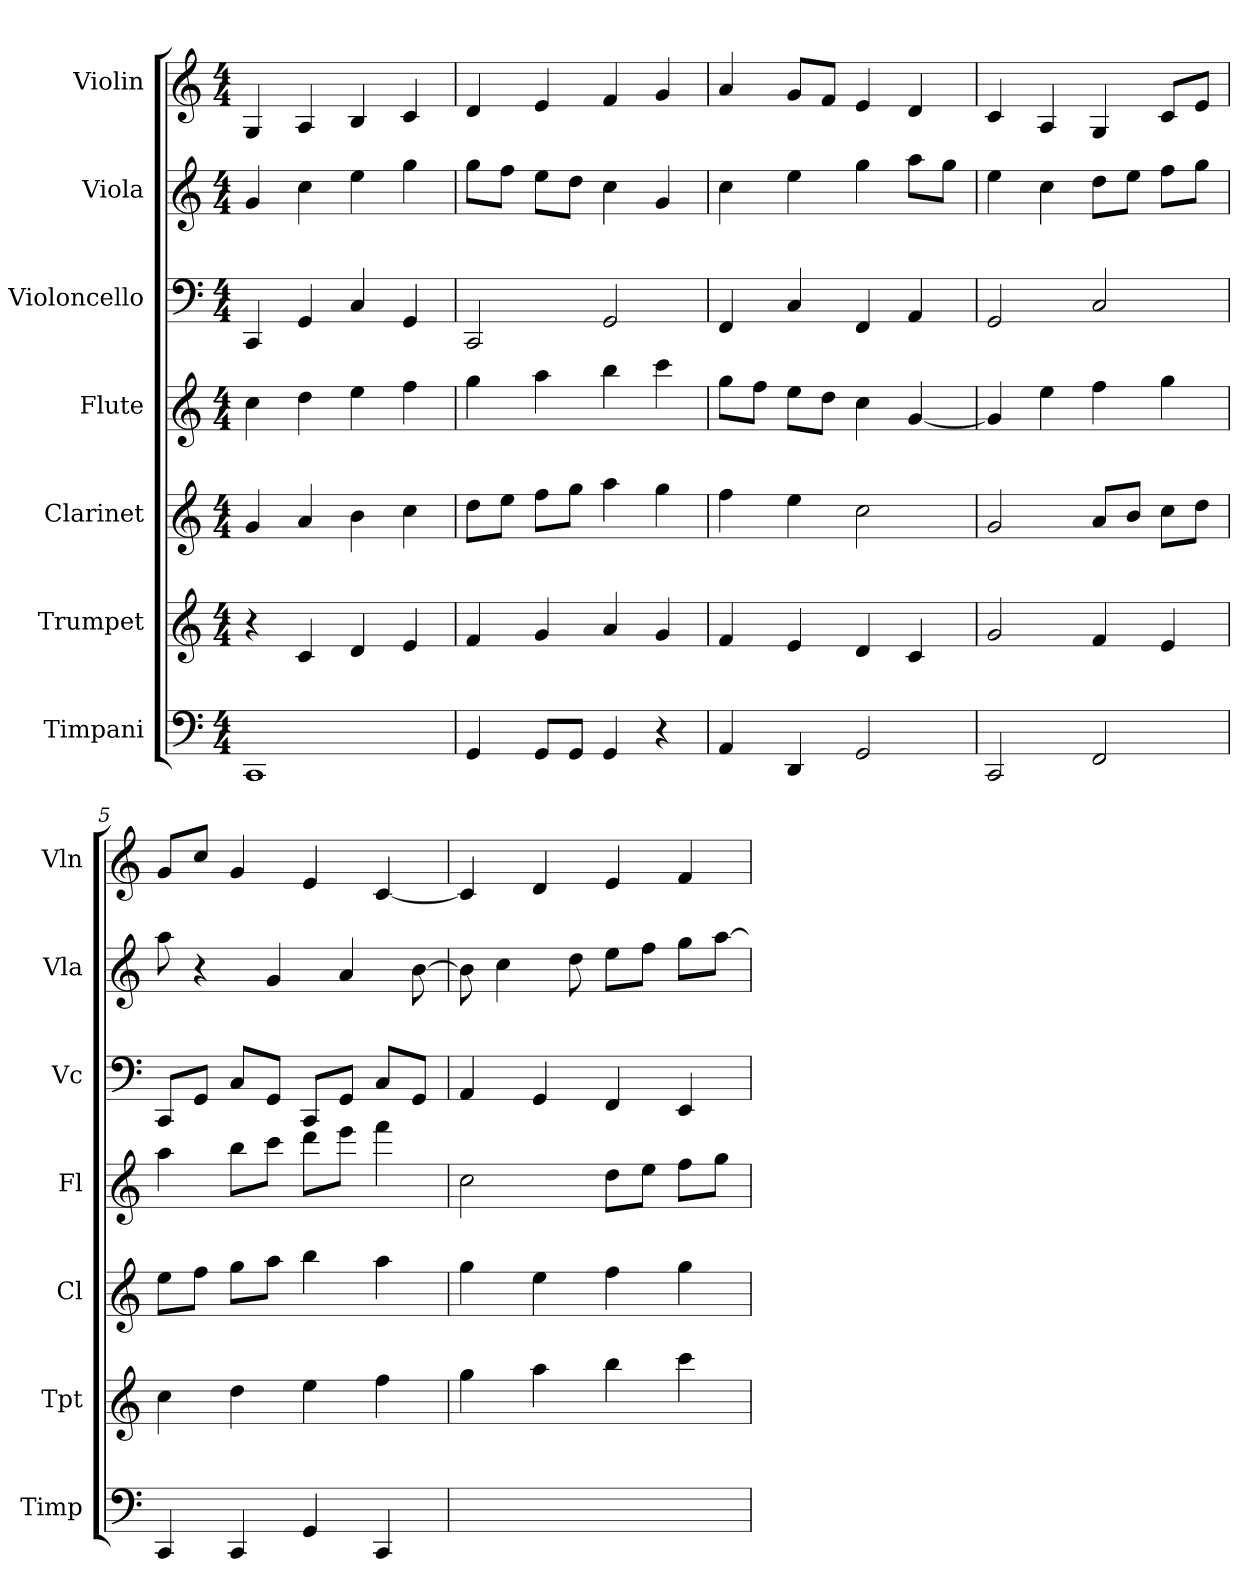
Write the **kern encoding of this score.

**kern	**kern	**kern	**kern	**kern	**kern	**kern
*part7	*part6	*part5	*part4	*part3	*part2	*part1
*staff7	*staff6	*staff5	*staff4	*staff3	*staff2	*staff1
*I"Timpani	*I"Trumpet	*I"Clarinet	*I"Flute	*I"Violoncello	*I"Viola	*I"Violin
*I'Timp	*I'Tpt	*I'Cl	*I'Fl	*I'Vc	*I'Vla	*I'Vln
*clefF4	*clefG2	*clefG2	*clefG2	*clefF4	*clefG2	*clefG2
*	*ITrd1c2	*ITrd1c2	*	*	*	*
*k[]	*k[b-e-]	*k[b-e-]	*k[]	*k[]	*k[]	*k[]
*M4/4	*M4/4	*M4/4	*M4/4	*M4/4	*M4/4	*M4/4
=1	=1	=1	=1	=1	=1	=1
1CC	4r	4f	4cc	4CC	4g	4G
.	4B-	4g	4dd	4GG	4cc	4A
.	4c	4a	4ee	4C	4ee	4B
.	4d	4b-	4ff	4GG	4gg	4c
=2	=2	=2	=2	=2	=2	=2
4GG	4e-	8cc\L	4gg	2CC	8gg\L	4d
.	.	8dd\J	.	.	8ff\J	.
8GG/L	4f	8ee-\L	4aa	.	8ee\L	4e
8GG/J	.	8ff\J	.	.	8dd\J	.
4GG	4g	4gg	4bb	2GG	4cc	4f
4r	4f	4ff	4ccc	.	4g	4g
=3	=3	=3	=3	=3	=3	=3
4AA	4e-	4ee-	8gg\L	4FF	4cc	4a
.	.	.	8ff\J	.	.	.
4DD	4d	4dd	8ee\L	4C	4ee	8g/L
.	.	.	8dd\J	.	.	8f/J
2GG	4c	2b-	4cc	4FF	4gg	4e
.	4B-	.	[4g	4AA	8aa\L	4d
.	.	.	.	.	8gg\J	.
=4	=4	=4	=4	=4	=4	=4
2CC	2f	2f	4g]	2GG	4ee	4c
.	.	.	4ee	.	4cc	4A
2FF	4e-	8g/L	4ff	2C	8dd"\L	4G
.	.	8a/J	.	.	8ee"\J	.
.	4d	8b-\L	4gg	.	8ff"\L	8c"/L
.	.	8cc\J	.	.	8gg"\J	8e"/J
=5	=5	=5	=5	=5	=5	=5
4CC	4b-	8dd\L	4aa	8CC"/L	8aa"	8g"/L
.	.	8ee-\J	.	8GG"/J	4r	8cc"/J
4CC	4cc	8ff\L	8bb\L	8C"/L	.	4g
.	.	8gg\J	8ccc\J	8GG"/J	4g	.
4GG	4dd	4aa	8ddd\L	8CC"/L	.	4e
.	.	.	8eee\J	8GG"/J	4a	.
4CC	4ee-	4gg	4fff	8C"/L	.	[4c
.	.	.	.	8GG"/J	[8b	.
=6	=6	=6	=6	=6	=6	=6
1ryy	4ff	4ff	2cc	4AA	8b]	4c]
.	.	.	.	.	4cc	.
.	4gg	4dd	.	4GG	.	4d
.	.	.	.	.	8dd	.
.	4aa	4ee-	8dd\L	4FF	8ee\L	4e
.	.	.	8ee\J	.	8ff\J	.
.	4bb-	4ff	8ff\L	4EE	8gg\L	4f
.	.	.	8gg\J	.	[8aa\J	.
=	=	=	=	=	=	=
*-	*-	*-	*-	*-	*-	*-
